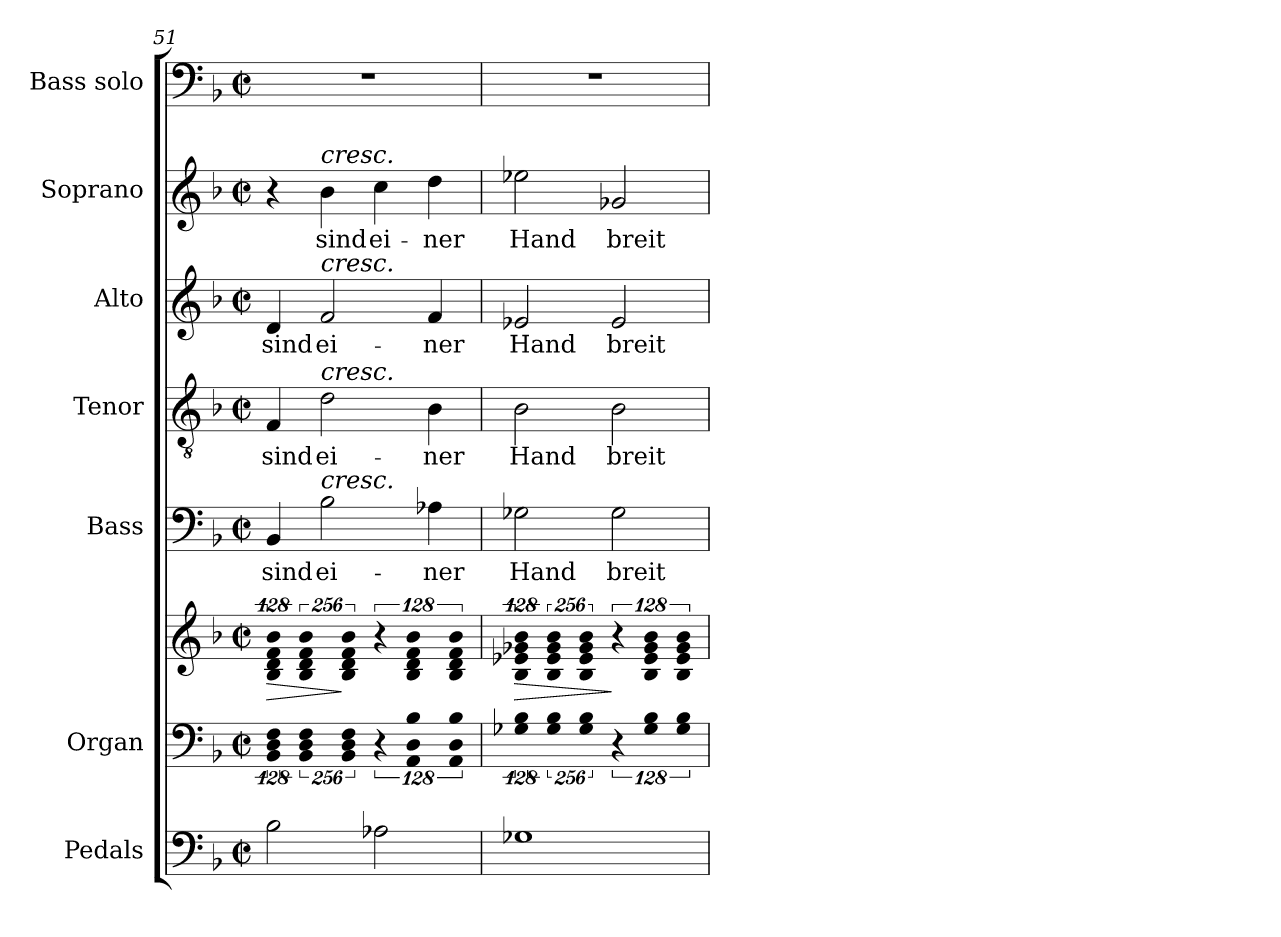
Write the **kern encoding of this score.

**kern	**kern	**kern	**dynam	**kern	**text	**kern	**text	**kern	**text	**kern	**text	**kern
*part7	*part6	*part6	*part6	*part5	*part5	*part4	*part4	*part3	*part3	*part2	*part2	*part1
*staff8	*staff7	*staff6	*staff6/7	*staff5	*staff5	*staff4	*staff4	*staff3	*staff3	*staff2	*staff2	*staff1
*I"Pedals	*I"Organ	*	*	*I"Bass	*	*I"Tenor	*	*I"Alto	*	*I"Soprano	*	*I"Bass solo
*I'Ped.	*I'Org.	*	*	*I'B.	*	*I'T.	*	*I'A.	*	*I'S.	*	*
*clefF4	*clefF4	*clefG2	*	*clefF4	*	*clefGv2	*	*clefG2	*	*clefG2	*	*clefF4
*	*	*	*	*	*	*ITrd7c12	*	*	*	*	*	*
*k[b-]	*k[b-]	*k[b-]	*	*k[b-]	*	*k[b-]	*	*k[b-]	*	*k[b-]	*	*k[b-]
*d:	*d:	*d:	*	*d:	*	*d:	*	*d:	*	*d:	*	*d:
*M2/2	*M2/2	*M2/2	*	*M2/2	*	*M2/2	*	*M2/2	*	*M2/2	*	*M2/2
*met(c|)	*met(c|)	*met(c|)	*	*met(c|)	*	*met(c|)	*	*met(c|)	*	*met(c|)	*	*met(c|)
=51	=51	=51	=51	=51	=51	=51	=51	=51	=51	=51	=51	=51
!	!LO:N:vis=4	!LO:N:vis=4	!LO:HP:b	!	!	!	!	!	!	!	!	!
!	!	!	!	!	!LO:LY:b:color=#000000	!	!	!	!	!	!	!
!	!	!	!	!	!	!	!LO:LY:b:color=#000000	!	!	!	!	!
!	!	!	!	!	!	!	!	!	!LO:LY:b:color=#000000	!	!	!
2B-i\	512%85BB-i\ 512%85Di 512%85Fi	512%85B-i/ 512%85di 512%85fi 512%85b-i	>	4BB-i/	sind	4FFi/	sind	4di/	sind	4r	.	1r
!	!LO:N:vis=4	!LO:N:vis=4	!	!	!	!	!	!	!	!	!	!
.	1024%171BB-i\ 1024%171Di 1024%171Fi	1024%171B-i/ 1024%171di 1024%171fi 1024%171b-i	.	.	.	.	.	.	.	.	.	.
!	!	!	!	!	!LO:LY:b:color=#000000	!	!	!	!	!	!	!
!	!	!	!	!	!	!	!LO:LY:b:color=#000000	!	!	!	!	!
!	!	!	!	!	!	!	!	!	!LO:LY:b:color=#000000	!	!	!
!	!	!	!	!	!	!	!	!	!	!LO:TX:a:i:t=cresc.	!	!
!	!	!	!	!	!	!	!	!LO:TX:a:i:t=cresc.	!	!	!	!
!	!	!	!	!	!	!LO:TX:a:i:t=cresc.	!	!	!	!	!	!
!	!	!	!	!LO:TX:a:i:t=cresc.	!	!	!	!	!	!	!	!
!	!	!	!	!	!	!	!	!	!	!	!LO:LY:b:color=#000000	!
.	.	.	.	2B-i\	ei-	2Di\	ei-	2fi/	ei-	4b-i\	sind	.
!	!LO:N:vis=4	!LO:N:vis=4	!	!	!	!	!	!	!	!	!	!
.	1024%171BB-i\ 1024%171Di 1024%171Fi	1024%171B-i/ 1024%171di 1024%171fi 1024%171b-i	]	.	.	.	.	.	.	.	.	.
!	!LO:N:vis=4	!LO:N:vis=4	!	!	!	!	!	!	!	!	!	!
!	!	!	!	!	!	!	!	!	!	!	!LO:LY:b:color=#000000	!
2A-Xi\	512%85r	512%85r	.	.	.	.	.	.	.	4cci\	ei-	.
!	!LO:N:vis=4	!LO:N:vis=4	!	!	!	!	!	!	!	!	!	!
.	1024%171AAi\ 1024%171Di 1024%171B-i	1024%171B-i/ 1024%171di 1024%171fi 1024%171b-i	.	.	.	.	.	.	.	.	.	.
!	!	!	!	!	!LO:LY:b:color=#000000	!	!	!	!	!	!	!
!	!	!	!	!	!	!	!LO:LY:b:color=#000000	!	!	!	!	!
!	!	!	!	!	!	!	!	!	!LO:LY:b:color=#000000	!	!	!
!	!	!	!	!	!	!	!	!	!	!	!LO:LY:b:color=#000000	!
.	.	.	.	4A-Xi\	-ner	4BB-i\	-ner	4fi/	-ner	4ddi\	-ner	.
!	!LO:N:vis=4	!LO:N:vis=4	!	!	!	!	!	!	!	!	!	!
.	1024%171AAi\ 1024%171Di 1024%171B-i	1024%171B-i/ 1024%171di 1024%171fi 1024%171b-i	.	.	.	.	.	.	.	.	.	.
!!LO:LB:g=z
=52	=52	=52	=52	=52	=52	=52	=52	=52	=52	=52	=52	=52
!	!LO:N:vis=4	!LO:N:vis=4	!LO:HP:b	!	!	!	!	!	!	!	!	!
!	!	!	!	!	!LO:LY:b:color=#000000	!	!	!	!	!	!	!
!	!	!	!	!	!	!	!LO:LY:b:color=#000000	!	!	!	!	!
!	!	!	!	!	!	!	!	!	!LO:LY:b:color=#000000	!	!	!
!	!	!	!	!	!	!	!	!	!	!	!LO:LY:b:color=#000000	!
1G-Xi	512%85G-Xi\ 512%85B-i	512%85B-i/ 512%85e-Xi 512%85g-Xi 512%85b-i	>	2G-Xi\	Hand	2BB-i\	Hand	2e-Xi/	Hand	2ee-Xi\	Hand	1r
!	!LO:N:vis=4	!LO:N:vis=4	!	!	!	!	!	!	!	!	!	!
.	1024%171G-i\ 1024%171B-i	1024%171B-i/ 1024%171e-i 1024%171g-i 1024%171b-i	.	.	.	.	.	.	.	.	.	.
!	!LO:N:vis=4	!LO:N:vis=4	!	!	!	!	!	!	!	!	!	!
.	1024%171G-i\ 1024%171B-i	1024%171B-i/ 1024%171e-i 1024%171g-i 1024%171b-i	.	.	.	.	.	.	.	.	.	.
!	!LO:N:vis=4	!LO:N:vis=4	!	!	!	!	!	!	!	!	!	!
!	!	!	!	!	!LO:LY:b:color=#000000	!	!	!	!	!	!	!
!	!	!	!	!	!	!	!LO:LY:b:color=#000000	!	!	!	!	!
!	!	!	!	!	!	!	!	!	!LO:LY:b:color=#000000	!	!	!
!	!	!	!	!	!	!	!	!	!	!	!LO:LY:b:color=#000000	!
.	512%85r	512%85r	]	2G-i\	breit	2BB-i\	breit	2e-i/	breit	2g-Xi/	breit	.
!	!LO:N:vis=4	!LO:N:vis=4	!	!	!	!	!	!	!	!	!	!
.	1024%171G-i\ 1024%171B-i	1024%171B-i/ 1024%171e-i 1024%171g-i 1024%171b-i	.	.	.	.	.	.	.	.	.	.
!	!LO:N:vis=4	!LO:N:vis=4	!	!	!	!	!	!	!	!	!	!
.	1024%171G-i\ 1024%171B-i	1024%171B-i/ 1024%171e-i 1024%171g-i 1024%171b-i	.	.	.	.	.	.	.	.	.	.
=	=	=	=	=	=	=	=	=	=	=	=	=
*-	*-	*-	*-	*-	*-	*-	*-	*-	*-	*-	*-	*-
